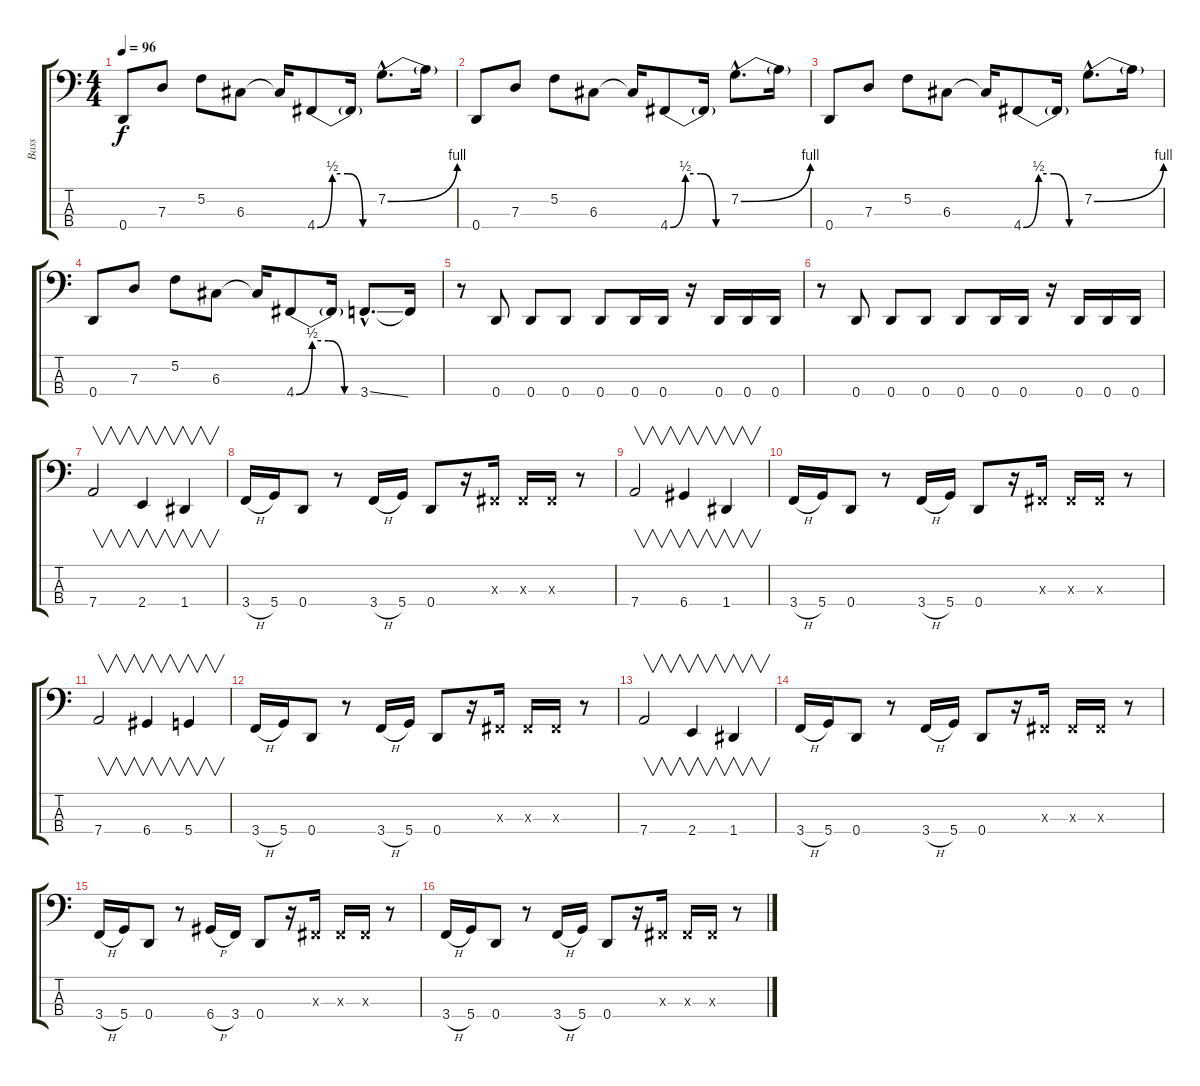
\track ("Bass" "Bass") {instrument electricbasspick}
\staff {score tabs}
\tuning (F2 C2 G1 D1) {hide}
\ts (4 4)
\tempo 96
\clef f4
\ks c
0.4.8{dy f} 7.3.8 5.2.8 6.3.8 6.3{t}.16 4.4{be (custom 0 0 15 2 30 2 45 0 60 0)}.8 4.4{t}.16 7.2{be (bend 0 0 60 4) hac}.8{d} 7.2{t}.16 |
0.4.8 7.3.8 5.2.8 6.3.8 6.3{t}.16 4.4{be (custom 0 0 15 2 30 2 45 0 60 0)}.8 4.4{t}.16 7.2{be (bend 0 0 60 4) hac}.8{d} 7.2{t}.16 |
0.4.8 7.3.8 5.2.8 6.3.8 6.3{t}.16 4.4{be (custom 0 0 15 2 30 2 45 0 60 0)}.8 4.4{t}.16 7.2{be (bend 0 0 60 4) hac}.8{d} 7.2{t}.16 |
0.4.8 7.3.8 5.2.8 6.3.8 6.3{t}.16 4.4{be (custom 0 0 15 2 30 2 45 0 60 0)}.8 4.4{t}.16 3.4{ss hac}.8{d} 3.4{t}.16 |
r.8 0.4.8 0.4.8 0.4.8 0.4.8 0.4.16 0.4.16 r.16 0.4.16 0.4.16 0.4.16 |
r.8 0.4.8 0.4.8 0.4.8 0.4.8 0.4.16 0.4.16 r.16 0.4.16 0.4.16 0.4.16 |
7.4.2{v} 2.4.4{v} 1.4.4{v} |
3.4{h}.16 5.4.16 0.4.8 r.8 3.4{h}.16 5.4.16 0.4.8 r.16 -1.3{x}.16 -1.3{x}.16 -1.3{x}.16 r.8 |
7.4.2{v} 6.4.4{v} 1.4.4{v} |
3.4{h}.16 5.4.16 0.4.8 r.8 3.4{h}.16 5.4.16 0.4.8 r.16 -1.3{x}.16 -1.3{x}.16 -1.3{x}.16 r.8 |
7.4.2{v} 6.4.4{v} 5.4.4{v} |
3.4{h}.16 5.4.16 0.4.8 r.8 3.4{h}.16 5.4.16 0.4.8 r.16 -1.3{x}.16 -1.3{x}.16 -1.3{x}.16 r.8 |
7.4.2{v} 2.4.4{v} 1.4.4{v} |
3.4{h}.16 5.4.16 0.4.8 r.8 3.4{h}.16 5.4.16 0.4.8 r.16 -1.3{x}.16 -1.3{x}.16 -1.3{x}.16 r.8 |
3.4{h}.16 5.4.16 0.4.8 r.8 6.4{h}.16 3.4.16 0.4.8 r.16 -1.3{x}.16 -1.3{x}.16 -1.3{x}.16 r.8 |
3.4{h}.16 5.4.16 0.4.8 r.8 3.4{h}.16 5.4.16 0.4.8 r.16 -1.3{x}.16 -1.3{x}.16 -1.3{x}.16 r.8
